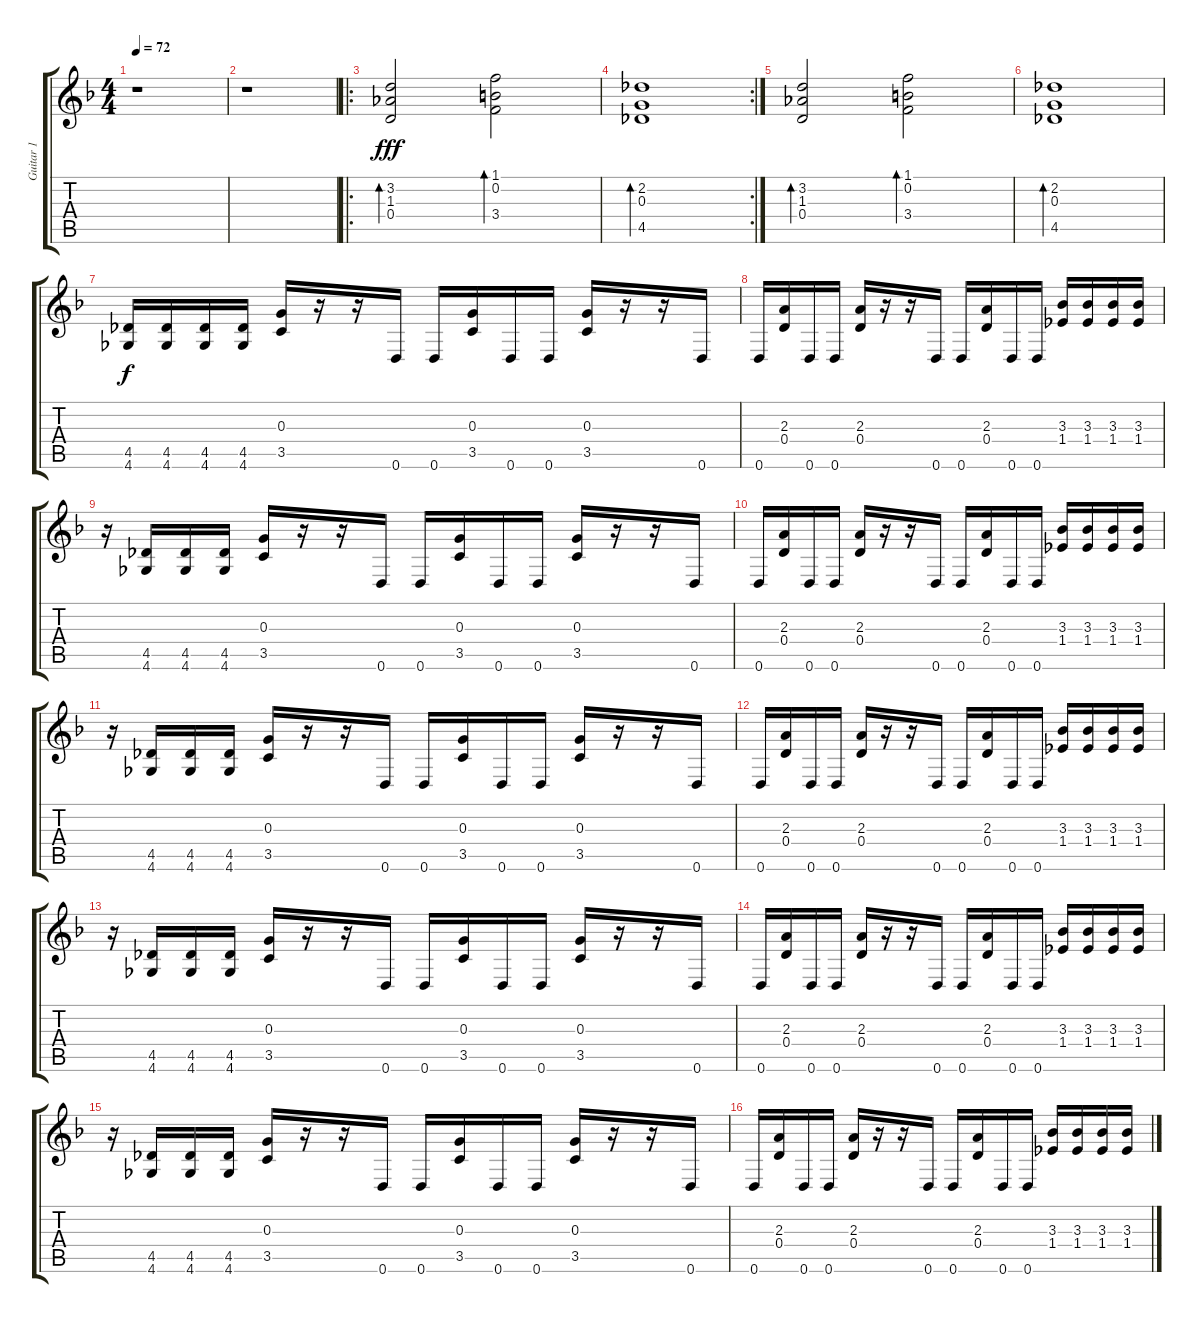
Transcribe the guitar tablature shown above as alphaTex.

\track ("Guitar 1" "Guitar 1") {instrument acousticguitarsteel}
\staff {score tabs}
\tuning (E4 B3 G3 D3 A2 D2) {hide}
\ts (4 4)
\tempo 72
\clef g2
\ks dminor
r.1{dy fff instrument acousticguitarsteel} |
r.1 |
\ro
(3.2 1.3 0.4).2{bd 120} (1.1 0.2 3.4).2{bd 120} |
\rc 2
(2.2 0.3 4.5).1{bd 120} |
(3.2 1.3 0.4).2{bd 120} (1.1 0.2 3.4).2{bd 120} |
(2.2 0.3 4.5).1{bd 120} |
(4.5 4.6).16{dy f} (4.5 4.6).16 (4.5 4.6).16 (4.5 4.6).16 (0.3 3.5).16 r.16 r.16 0.6.16 0.6.16 (0.3 3.5).16 0.6.16 0.6.16 (0.3 3.5).16 r.16 r.16 0.6.16 |
0.6.16 (2.3 0.4).16 0.6.16 0.6.16 (2.3 0.4).16 r.16 r.16 0.6.16 0.6.16 (2.3 0.4).16 0.6.16 0.6.16 (3.3 1.4).16 (3.3 1.4).16 (3.3 1.4).16 (3.3 1.4).16 |
r.16 (4.5 4.6).16 (4.5 4.6).16 (4.5 4.6).16 (0.3 3.5).16 r.16 r.16 0.6.16 0.6.16 (0.3 3.5).16 0.6.16 0.6.16 (0.3 3.5).16 r.16 r.16 0.6.16 |
0.6.16 (2.3 0.4).16 0.6.16 0.6.16 (2.3 0.4).16 r.16 r.16 0.6.16 0.6.16 (2.3 0.4).16 0.6.16 0.6.16 (3.3 1.4).16 (3.3 1.4).16 (3.3 1.4).16 (3.3 1.4).16 |
r.16 (4.5 4.6).16 (4.5 4.6).16 (4.5 4.6).16 (0.3 3.5).16 r.16 r.16 0.6.16 0.6.16 (0.3 3.5).16 0.6.16 0.6.16 (0.3 3.5).16 r.16 r.16 0.6.16 |
0.6.16 (2.3 0.4).16 0.6.16 0.6.16 (2.3 0.4).16 r.16 r.16 0.6.16 0.6.16 (2.3 0.4).16 0.6.16 0.6.16 (3.3 1.4).16 (3.3 1.4).16 (3.3 1.4).16 (3.3 1.4).16 |
r.16 (4.5 4.6).16 (4.5 4.6).16 (4.5 4.6).16 (0.3 3.5).16 r.16 r.16 0.6.16 0.6.16 (0.3 3.5).16 0.6.16 0.6.16 (0.3 3.5).16 r.16 r.16 0.6.16 |
0.6.16 (2.3 0.4).16 0.6.16 0.6.16 (2.3 0.4).16 r.16 r.16 0.6.16 0.6.16 (2.3 0.4).16 0.6.16 0.6.16 (3.3 1.4).16 (3.3 1.4).16 (3.3 1.4).16 (3.3 1.4).16 |
r.16 (4.5 4.6).16 (4.5 4.6).16 (4.5 4.6).16 (0.3 3.5).16 r.16 r.16 0.6.16 0.6.16 (0.3 3.5).16 0.6.16 0.6.16 (0.3 3.5).16 r.16 r.16 0.6.16 |
0.6.16 (2.3 0.4).16 0.6.16 0.6.16 (2.3 0.4).16 r.16 r.16 0.6.16 0.6.16 (2.3 0.4).16 0.6.16 0.6.16 (3.3 1.4).16 (3.3 1.4).16 (3.3 1.4).16 (3.3 1.4).16
